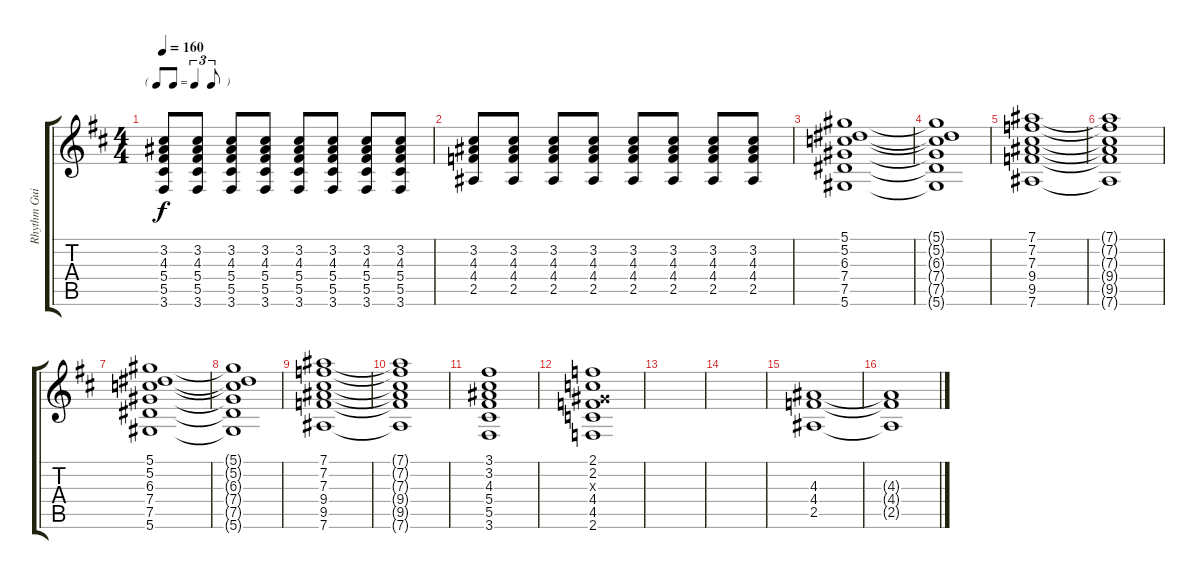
\track ("Rhythm Guitar 2" "Rhythm Gui") {instrument overdrivenguitar}
\staff {score tabs}
\tuning (Eb4 Bb3 Gb3 Db3 Ab2 Eb2) {hide}
\ts (4 4)
\tf triplet8th
\tempo 160
\clef g2
\ks d
(3.2 4.3 5.4 5.5 3.6).8{dy f} (3.2 4.3 5.4 5.5 3.6).8 (3.2 4.3 5.4 5.5 3.6).8 (3.2 4.3 5.4 5.5 3.6).8 (3.2 4.3 5.4 5.5 3.6).8 (3.2 4.3 5.4 5.5 3.6).8 (3.2 4.3 5.4 5.5 3.6).8 (3.2 4.3 5.4 5.5 3.6).8 |
(3.2 4.3 4.4 2.5).8 (3.2 4.3 4.4 2.5).8 (3.2 4.3 4.4 2.5).8 (3.2 4.3 4.4 2.5).8 (3.2 4.3 4.4 2.5).8 (3.2 4.3 4.4 2.5).8 (3.2 4.3 4.4 2.5).8 (3.2 4.3 4.4 2.5).8 |
(5.1 5.2 6.3 7.4 7.5 5.6).1 |
(5.1{t} 5.2{t} 6.3{t} 7.4{t} 7.5{t} 5.6{t}).1 |
(7.1 7.2 7.3 9.4 9.5 7.6).1 |
(7.1{t} 7.2{t} 7.3{t} 9.4{t} 9.5{t} 7.6{t}).1 |
(5.1 5.2 6.3 7.4 7.5 5.6).1 |
(5.1{t} 5.2{t} 6.3{t} 7.4{t} 7.5{t} 5.6{t}).1 |
(7.1 7.2 7.3 9.4 9.5 7.6).1 |
(7.1{t} 7.2{t} 7.3{t} 9.4{t} 9.5{t} 7.6{t}).1 |
(3.1 3.2 4.3 5.4 5.5 3.6).1 |
(2.1 2.2 2.3{x} 4.4 4.5 2.6).1 |
|
|
(4.3 4.4 2.5).1 |
(4.3{t} 4.4{t} 2.5{t}).1
